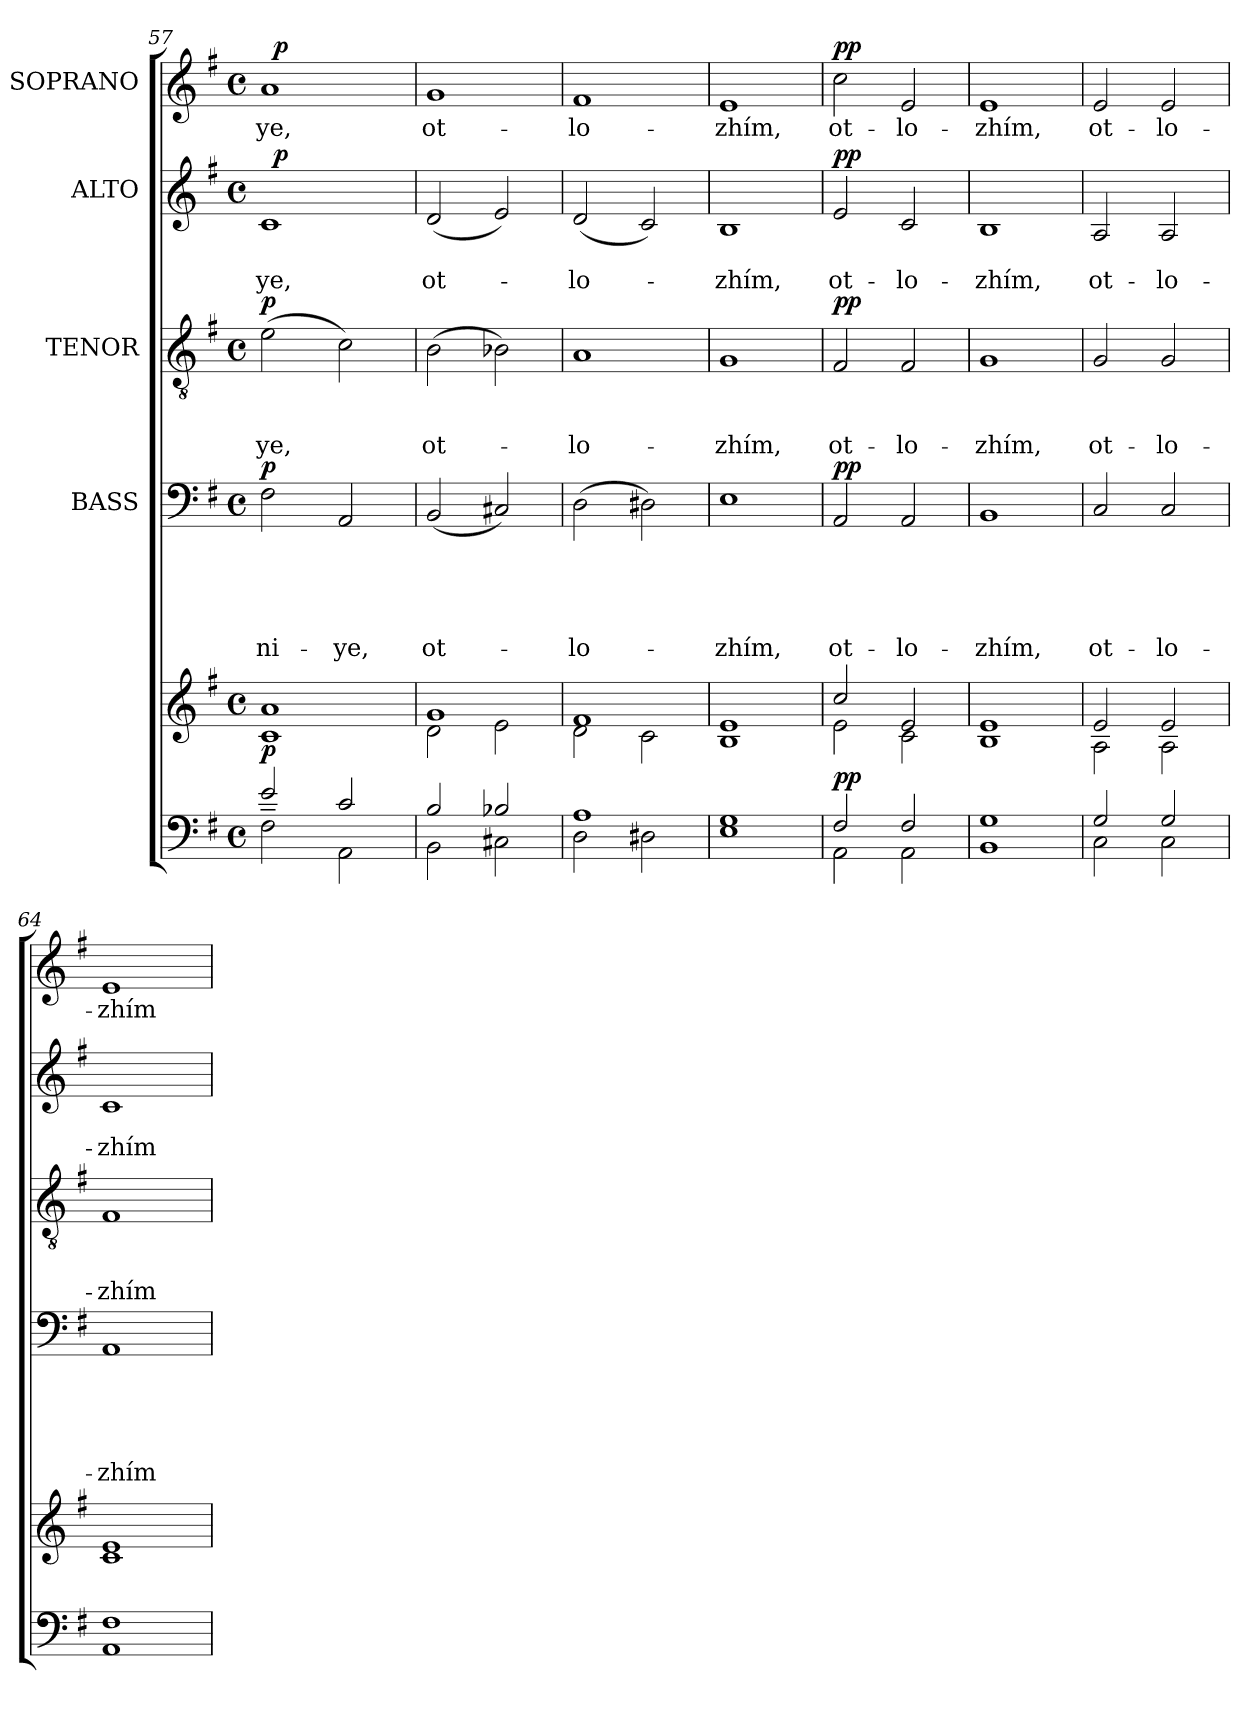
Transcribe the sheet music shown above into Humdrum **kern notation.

**kern	**kern	**dynam	**kern	**text	**text	**text	**text	**text	**dynam	**kern	**text	**text	**text	**dynam	**kern	**text	**text	**dynam	**kern	**text	**dynam
*part5	*part5	*part5	*part4	*part4	*part4	*part4	*part4	*part4	*part4	*part3	*part3	*part3	*part3	*part3	*part2	*part2	*part2	*part2	*part1	*part1	*part1
*staff6	*staff5	*staff5/6	*staff4	*staff4	*staff4	*staff4	*staff4	*staff4	*staff4	*staff3	*staff3	*staff3	*staff3	*staff3	*staff2	*staff2	*staff2	*staff2	*staff1	*staff1	*staff1
*	*	*	*I"BASS	*	*	*	*	*	*	*I"TENOR	*	*	*	*	*I"ALTO	*	*	*	*I"SOPRANO	*	*
*clefF4	*clefG2	*	*clefF4	*	*	*	*	*	*	*clefGv2	*	*	*	*	*clefG2	*	*	*	*clefG2	*	*
*k[f#]	*k[f#]	*	*k[f#]	*	*	*	*	*	*	*k[f#]	*	*	*	*	*k[f#]	*	*	*	*k[f#]	*	*
*G:	*G:	*	*G:	*	*	*	*	*	*	*G:	*	*	*	*	*G:	*	*	*	*G:	*	*
*M4/4	*M4/4	*	*M4/4	*	*	*	*	*	*	*M4/4	*	*	*	*	*M4/4	*	*	*	*M4/4	*	*
*met(c)	*met(c)	*	*met(c)	*	*	*	*	*	*	*met(c)	*	*	*	*	*met(c)	*	*	*	*met(c)	*	*
=57	=57	=57	=57	=57	=57	=57	=57	=57	=57	=57	=57	=57	=57	=57	=57	=57	=57	=57	=57	=57	=57
*^	*	*	*	*	*	*	*	*	*	*	*	*	*	*	*	*	*	*	*	*	*
!	!	!	!LO:DY:b	!	!	!	!	!	!LO:LY:b	!LO:DY:a	!	!	!	!LO:LY:b	!LO:DY:a	!	!	!LO:LY:b	!	!	!LO:LY:b	!
*	*	*	*	*	*	*	*	*	*	*	*	*	*	*	*	*^	*	*	*	*^	*	*
2F#~<\	2e/	1c 1a	p	2F#\	.	.	.	.	-ni-	p	(>2e\	.	.	-ye,	p	1c	32ryy	.	-ye,	.	1a	32ryy	-ye,	.
!	!	!	!	!	!	!	!	!	!	!	!	!	!	!	!	!	!	!	!	!LO:DY:a	!	!	!	!LO:DY:a
.	.	.	.	.	.	.	.	.	.	.	.	.	.	.	.	.	2ryy	.	.	p	.	2ryy	.	p
!	!	!	!	!	!	!	!	!	!LO:LY:b	!	!	!	!	!	!	!	!	!	!	!	!	!	!	!
2AA\	2c/	.	.	2AA/	.	.	.	.	-ye,	.	2c\)	.	.	.	.	.	.	.	.	.	.	.	.	.
.	.	.	.	.	.	.	.	.	.	.	.	.	.	.	.	.	4...ryy	.	.	.	.	4...ryy	.	.
=58	=58	=58	=58	=58	=58	=58	=58	=58	=58	=58	=58	=58	=58	=58	=58	=58	=58	=58	=58	=58	=58	=58	=58	=58
*	*	*^	*	*	*	*	*	*	*	*	*	*	*	*	*	*	*	*	*	*	*	*	*	*
!	!	!	!	!	!	!	!	!	!	!LO:LY:b	!	!	!	!	!LO:LY:b	!	!	!	!	!LO:LY:b	!	!	!	!LO:LY:b	!
*	*	*	*	*	*	*	*	*	*	*	*	*	*	*	*	*	*v	*v	*	*	*	*	*	*	*
*	*	*	*	*	*	*	*	*	*	*	*	*	*	*	*	*	*	*	*	*	*v	*v	*	*
2BB\	2B/	1g	2d\	.	(<2BB/	.	.	.	.	ot-	.	(>2B\	.	.	ot-	.	(<2d/	.	ot-	.	1g	ot-	.
2C#X\	2B-X/	.	2e\	.	2C#X/)	.	.	.	.	.	.	2B-X\)	.	.	.	.	2e/)	.	.	.	.	.	.
=59	=59	=59	=59	=59	=59	=59	=59	=59	=59	=59	=59	=59	=59	=59	=59	=59	=59	=59	=59	=59	=59	=59	=59
!	!	!	!	!	!	!	!	!	!	!LO:LY:b	!	!	!	!	!LO:LY:b	!	!	!	!LO:LY:b	!	!	!LO:LY:b	!
1A	2D\	1f#	2d\	.	(>2D\	.	.	.	.	-lo-	.	1A	.	.	-lo-	.	(<2d/	.	-lo-	.	1f#	-lo-	.
.	2D#X\	.	2c\	.	2D#X\)	.	.	.	.	.	.	.	.	.	.	.	2c/)	.	.	.	.	.	.
=60	=60	=60	=60	=60	=60	=60	=60	=60	=60	=60	=60	=60	=60	=60	=60	=60	=60	=60	=60	=60	=60	=60	=60
!	!	!	!	!	!	!	!	!	!	!LO:LY:b	!	!	!	!	!LO:LY:b	!	!	!	!LO:LY:b	!	!	!LO:LY:b	!
*v	*v	*	*	*	*	*	*	*	*	*	*	*	*	*	*	*	*	*	*	*	*	*	*
*	*v	*v	*	*	*	*	*	*	*	*	*	*	*	*	*	*	*	*	*	*	*	*
1E 1G	1B 1e	.	1E	.	.	.	.	-zhím,	.	1G	.	.	-zhím,	.	1B	.	-zhím,	.	1e	-zhím,	.
=61	=61	=61	=61	=61	=61	=61	=61	=61	=61	=61	=61	=61	=61	=61	=61	=61	=61	=61	=61	=61	=61
*^	*^	*	*	*	*	*	*	*	*	*	*	*	*	*	*	*	*	*	*	*	*
!	!	!	!	!LO:DY:a=2	!	!	!	!	!	!LO:LY:b	!LO:DY:a	!	!	!	!LO:LY:b	!LO:DY:a	!	!	!LO:LY:b	!LO:DY:a	!	!LO:LY:b	!LO:DY:a
2AA\	2F#/	2e\	2cc/	pp	2AA/	.	.	.	.	ot-	pp	2F#/	.	.	ot-	pp	2e/	.	ot-	pp	2cc\	ot-	pp
!	!	!	!	!	!	!	!	!	!	!LO:LY:b	!	!	!	!	!LO:LY:b	!	!	!	!LO:LY:b	!	!	!LO:LY:b	!
2AA\	2F#/	2c\	2e/	.	2AA/	.	.	.	.	-lo-	.	2F#/	.	.	-lo-	.	2c/	.	-lo-	.	2e/	-lo-	.
=62	=62	=62	=62	=62	=62	=62	=62	=62	=62	=62	=62	=62	=62	=62	=62	=62	=62	=62	=62	=62	=62	=62	=62
!	!	!	!	!	!	!	!	!	!	!LO:LY:b	!	!	!	!	!LO:LY:b	!	!	!	!LO:LY:b	!	!	!LO:LY:b	!
*v	*v	*	*	*	*	*	*	*	*	*	*	*	*	*	*	*	*	*	*	*	*	*	*
*	*v	*v	*	*	*	*	*	*	*	*	*	*	*	*	*	*	*	*	*	*	*	*
1BB 1G	1B 1e	.	1BB	.	.	.	.	-zhím,	.	1G	.	.	-zhím,	.	1B	.	-zhím,	.	1e	-zhím,	.
=63	=63	=63	=63	=63	=63	=63	=63	=63	=63	=63	=63	=63	=63	=63	=63	=63	=63	=63	=63	=63	=63
*^	*^	*	*	*	*	*	*	*	*	*	*	*	*	*	*	*	*	*	*	*	*
!	!	!	!	!	!	!	!	!	!	!LO:LY:b	!	!	!	!	!LO:LY:b	!	!	!	!LO:LY:b	!	!	!LO:LY:b	!
2C\	2G/	2A\	2e/	.	2C/	.	.	.	.	ot-	.	2G/	.	.	ot-	.	2A/	.	ot-	.	2e/	ot-	.
!	!	!	!	!	!	!	!	!	!	!LO:LY:b	!	!	!	!	!LO:LY:b	!	!	!	!LO:LY:b	!	!	!LO:LY:b	!
2C\	2G/	2A\	2e/	.	2C/	.	.	.	.	-lo-	.	2G/	.	.	-lo-	.	2A/	.	-lo-	.	2e/	-lo-	.
=64	=64	=64	=64	=64	=64	=64	=64	=64	=64	=64	=64	=64	=64	=64	=64	=64	=64	=64	=64	=64	=64	=64	=64
!	!	!	!	!	!	!	!	!	!	!LO:LY:b	!	!	!	!	!LO:LY:b	!	!	!	!LO:LY:b	!	!	!LO:LY:b	!
*v	*v	*	*	*	*	*	*	*	*	*	*	*	*	*	*	*	*	*	*	*	*	*	*
*	*v	*v	*	*	*	*	*	*	*	*	*	*	*	*	*	*	*	*	*	*	*	*
1AA 1F#	1c 1e	.	1AA	.	.	.	.	-zhím	.	1F#	.	.	-zhím	.	1c	.	-zhím	.	1e	-zhím	.
=	=	=	=	=	=	=	=	=	=	=	=	=	=	=	=	=	=	=	=	=	=
*-	*-	*-	*-	*-	*-	*-	*-	*-	*-	*-	*-	*-	*-	*-	*-	*-	*-	*-	*-	*-	*-
